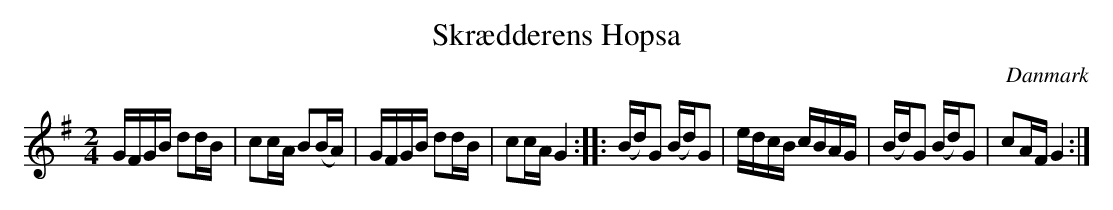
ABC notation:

X:1
T: Skrædderens Hopsa
O:Danmark
M: 2/4
L: 1/16
K: G
GFGB d2dB|c2cA B2(BA)|GFGB d2dB|c2cA G4:|\
|:(Bd)G2 (Bd)G2|edcB cBAG|(Bd)G2 (Bd)G2|c2AF G4:|
